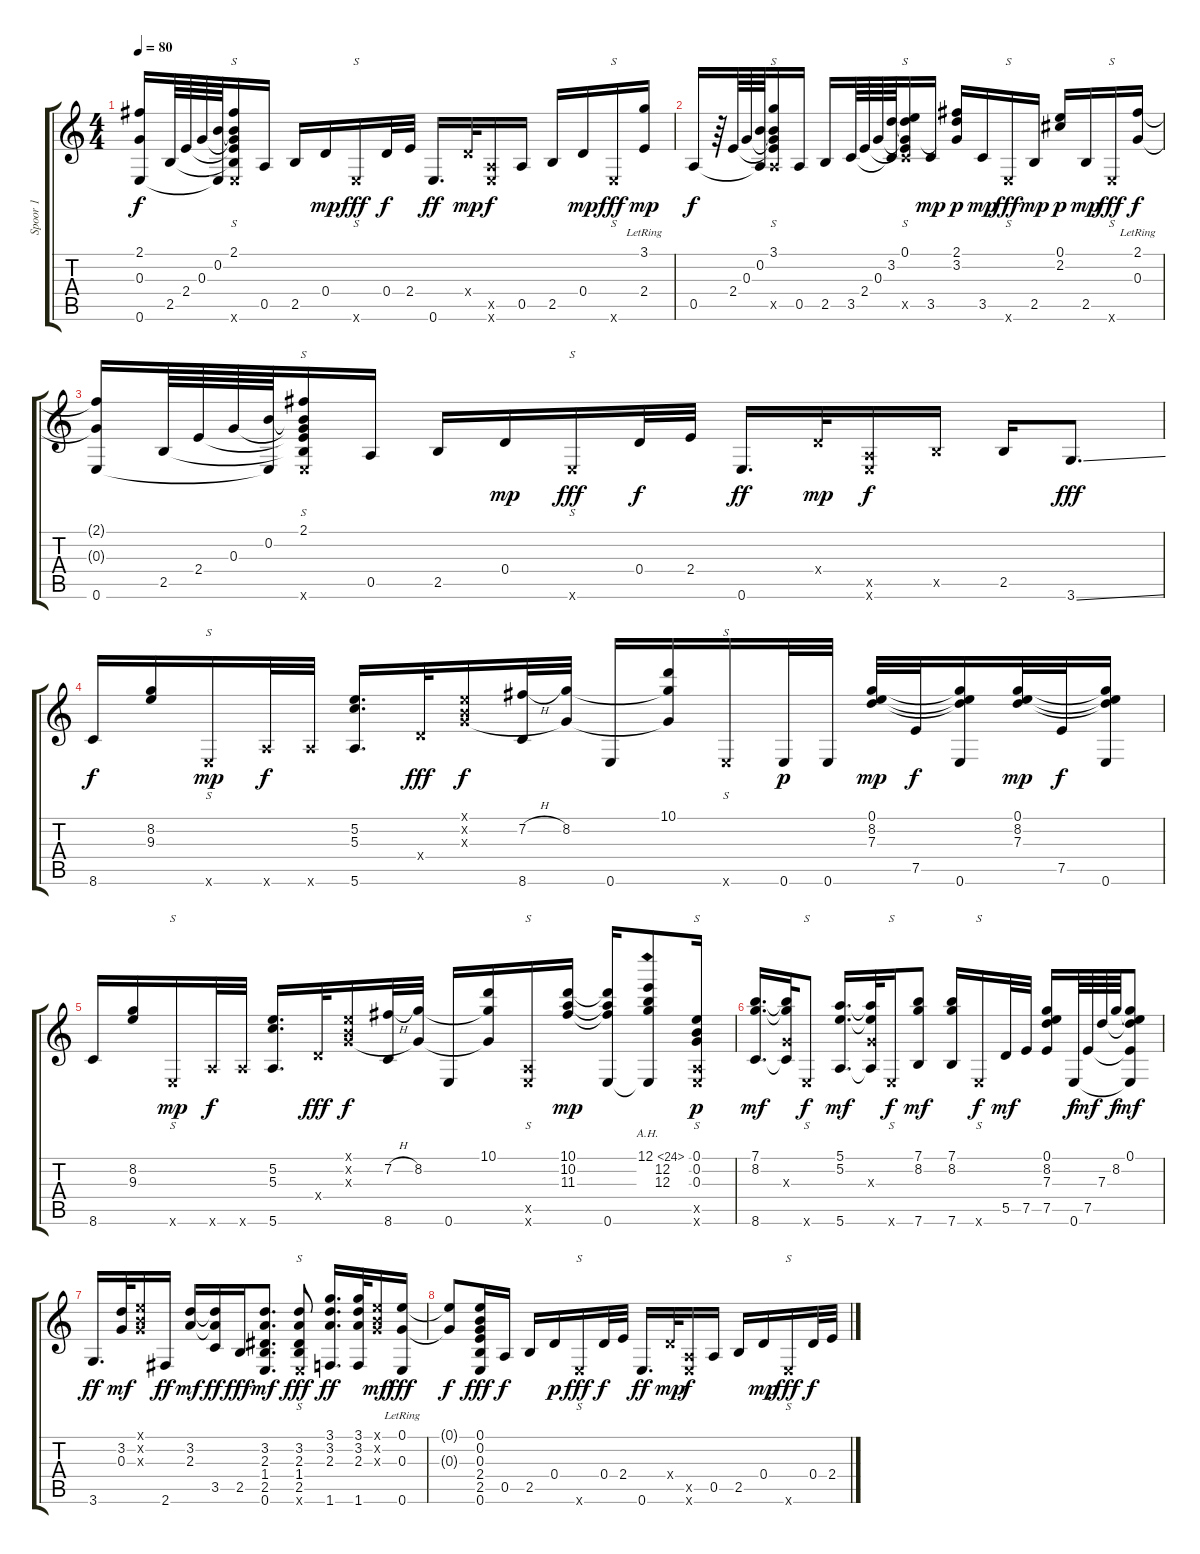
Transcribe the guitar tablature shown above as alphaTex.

\track ("Spoor 1" "Spoor 1") {instrument acousticguitarsteel}
\staff {score tabs}
\tuning (E4 B3 G3 D3 A2 E2) {hide}
\ts (4 4)
\tempo 80
\clef g2
\ks c
(2.1{t} 0.3{t} 0.6).16{dy f} 2.5.64 2.4.64 0.3.64 (0.2 0.6{t}).64 (2.1 0.2{t} 0.3{t} 2.4{t} 2.5{t} 0.6{x}).16{s} 0.5.16 2.5.16 0.4.16{dy mp} 0.6{x}.16{s dy fff} 0.4.32{dy f} 2.4.32 0.6.16{d dy ff} 0.4{x}.32{dy mp} (0.5{x} 0.6{x}).16{dy f} 0.5.16 2.5.16 0.4.16{dy mp} 0.6{x}.16{s dy fff} (3.1{lr} 2.4).16{dy mp} |
0.5.16{dy f} r.64 2.4.64 0.3.64 (0.2 0.5{t}).64 (3.1 0.2{t} 0.3{t} 2.4{t} 0.5{x}).16{s} 0.5.16 2.5.16 3.5.64 2.4.64 0.3.64 (3.2 3.5{t}).64 (0.1 3.2{t} 0.3{t} 2.4{t} 3.5{x}).16{s} 3.5.16{dy mp} (2.1 3.2 0.3{t}).16{dy p} 3.5.16{dy mp} 0.6{x}.16{s dy fff} 2.5.16{dy mp} (0.1 2.2).16{dy p} 2.5.16{dy mp} 0.6{x}.16{s dy fff} (2.1 0.3{lr}).16{dy f} |
(2.1{t} 0.3{t} 0.6).16 2.5.64 2.4.64 0.3.64 (0.2 0.6{t}).64 (2.1 0.2{t} 0.3{t} 2.4{t} 2.5{t} 0.6{x}).16{s} 0.5.16 2.5.16 0.4.16{dy mp} 0.6{x}.16{s dy fff} 0.4.32{dy f} 2.4.32 0.6.16{d dy ff} 0.4{x}.32{dy mp} (0.5{x} 0.6{x}).16{dy f} 2.5{x}.16 2.5.16 3.6{ss}.8{d dy fff} |
8.6.16{dy f} (8.2 9.3).16 0.6{x}.16{s dy mp} 5.6{x}.32{dy f} 5.6{x}.32 (5.2 5.3 5.6).16{d} 0.4{x}.32{dy fff} (0.1{x} 0.2{x} 0.3{x}).16{dy f} (7.2{h} 8.6).32 (8.2 0.3{t}).32 0.6.16 (10.1 8.2{t} 0.3{t}).16 0.6{x}.16{s} 0.6.32{dy p} 0.6.32 (0.1 8.2 7.3).32{dy mp} 7.5.32{dy f} (0.1{t} 8.2{t} 7.3{t} 0.6).16 (0.1 8.2 7.3).32{dy mp} 7.5.32{dy f} (0.1{t} 8.2{t} 7.3{t} 0.6).16 |
8.6.16 (8.2 9.3).16 0.6{x}.16{s dy mp} 5.6{x}.32{dy f} 5.6{x}.32 (5.2 5.3 5.6).16{d} 0.4{x}.32{dy fff} (0.1{x} 0.2{x} 0.3{x}).16{dy f} (7.2{h} 8.6).32 (8.2 0.3{t}).32 0.6.16 (10.1 8.2{t} 0.3{t}).16 (0.5{x} 0.6{x}).16{s} (10.1 10.2 11.3).16{dy mp} (10.1{t} 10.2{t} 11.3{t} 0.6).16 (12.1{ah 12} 12.2 12.3 0.6{t}).8 (0.1 0.2 0.3 0.5{x} 0.6{x}).16{s dy p} |
(7.1 8.2 8.6).16{d dy mf} (7.1{t} 8.2{t} 0.3{x} 8.6{t}).32 0.6{x}.8{s dy f} (5.1 5.2 5.6).16{d dy mf} (5.1{t} 5.2{t} 0.3{x} 5.6{t}).32 0.6{x}.16{s dy f} (7.1 8.2 7.6).8{dy mf} (7.1 8.2 7.6).16 0.6{x}.16{s dy f} 5.5.32{dy mf} 7.5.32 (0.1 8.2 7.3 7.5).16 0.6.64{dy f} 7.5.64{dy mf} 7.3.64 8.2.64{dy f} (0.1 8.2{t} 7.3{t} 7.5{t} 0.6{t}).8{dy mf} |
3.6.16{d dy ff} (3.2 0.3).32{dy mf} (0.1{x} 0.2{x} 0.3{x}).16 2.6.16{dy ff} (3.2 2.3).16{dy mf} (3.2{t} 2.3{t} 3.5).16{dy ff} 2.5.16{dy fff} (3.2 2.3 1.4 2.5 0.6).8{d dy mf} (3.2 2.3 1.4 2.5 0.6{x}).8{s dy fff} (3.1 3.2 2.3 1.6).16{d dy ff} (3.1 3.2 2.3 1.6).32 (0.1{x} 0.2{x} 0.3{x}).16{dy mf} (0.1{lr} 0.3{lr} 0.6).16{dy fff} |
(0.1{t} 0.3{t}).8{dy f} (0.1 0.2 0.3 2.4 2.5 0.6).16{dy fff} 0.5.16{dy f} 2.5.16 0.4.16{dy p} 0.6{x}.16{s dy fff} 0.4.32{dy f} 2.4.32 0.6.16{d dy ff} 0.4{x}.32{dy mp} (0.5{x} 0.6{x}).16{dy f} 0.5.16 2.5.16 0.4.16{dy mp} 0.6{x}.16{s dy fff} 0.4.32{dy f} 2.4.32
